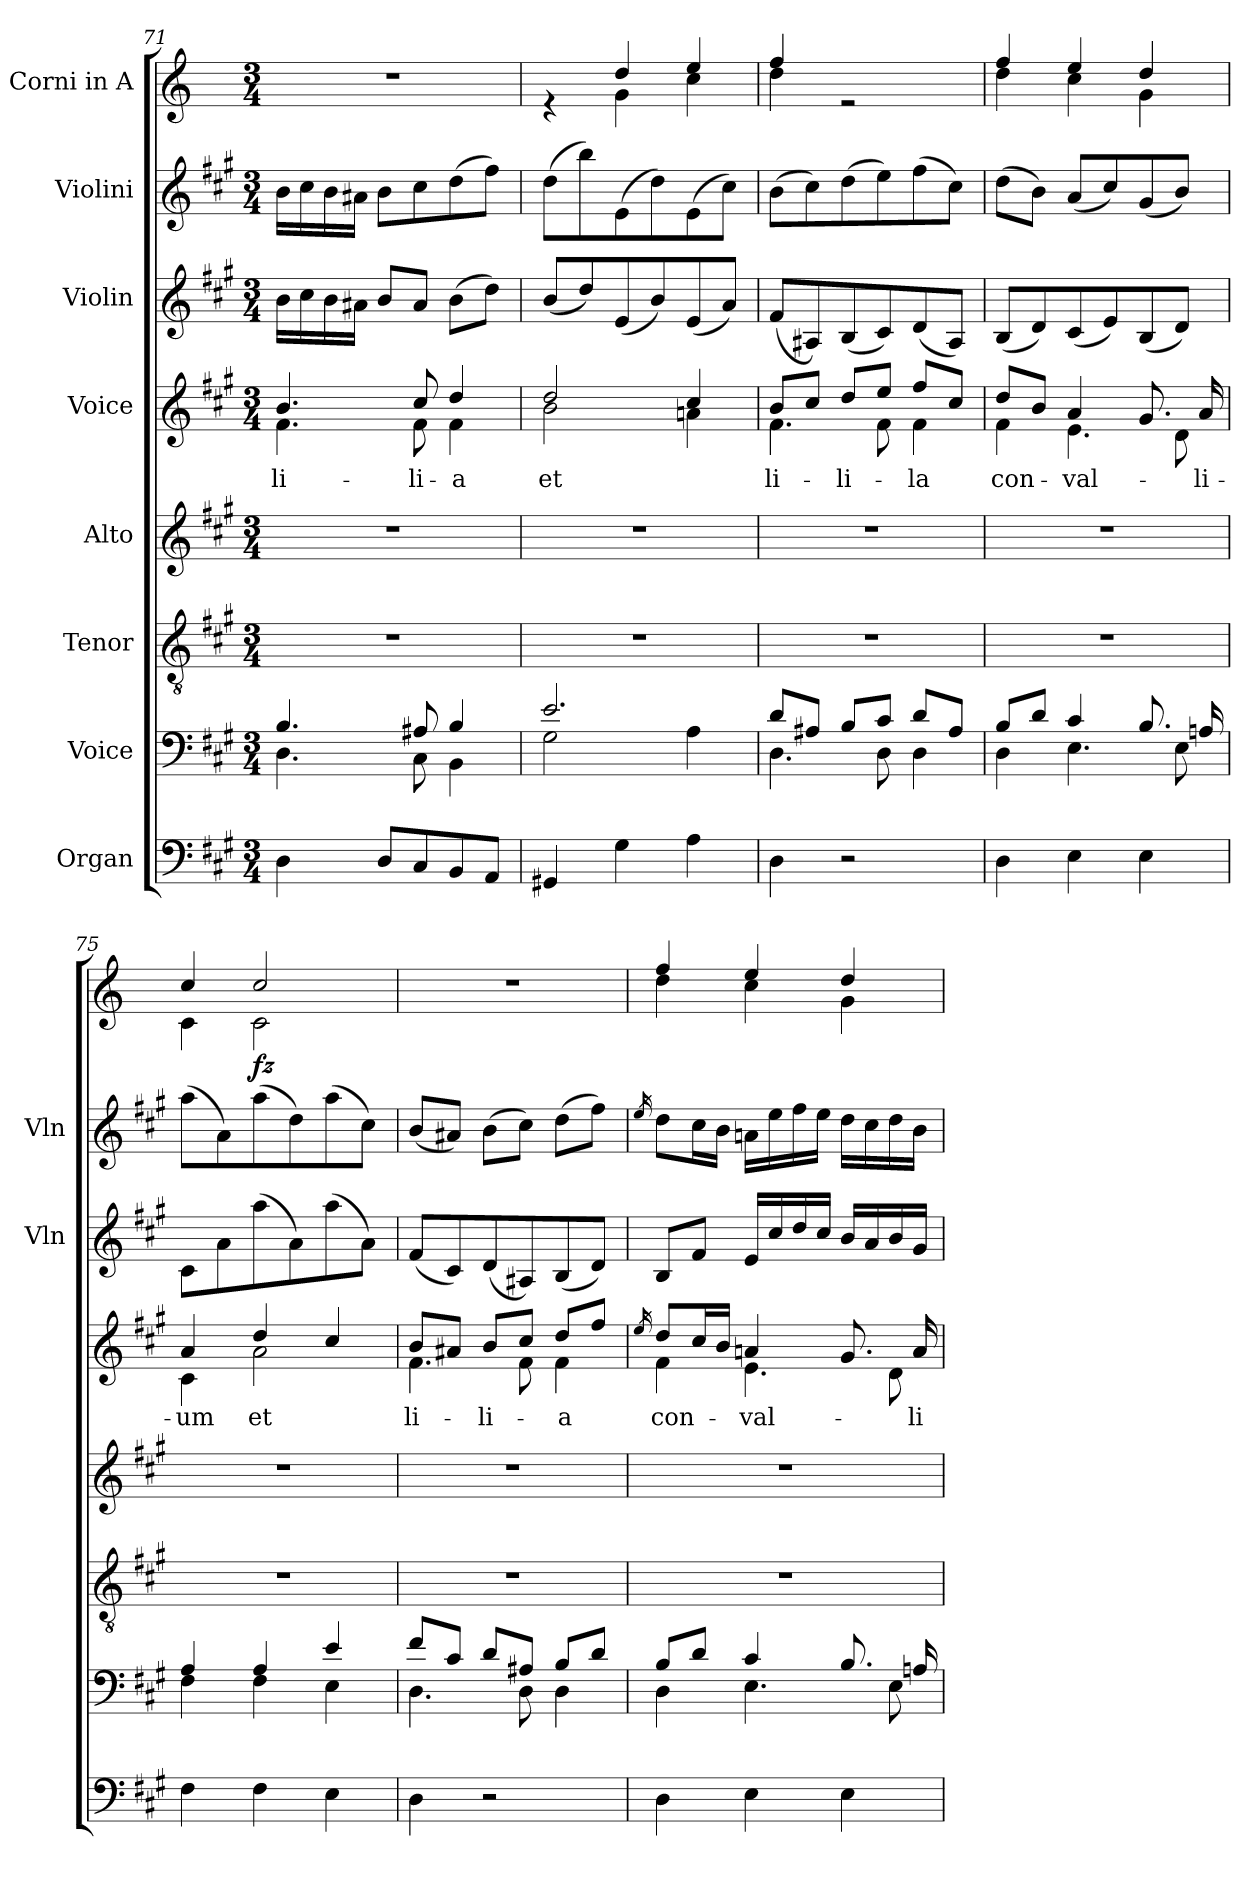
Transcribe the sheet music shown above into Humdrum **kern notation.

**kern	**kern	**kern	**kern	**kern	**text	**kern	**kern	**kern	**dynam
*part8	*part7	*part6	*part5	*part4	*part4	*part3	*part2	*part1	*part1
*staff8	*staff7	*staff6	*staff5	*staff4	*staff4	*staff3	*staff2	*staff1	*staff1
*I"Organ	*I"Voice	*I"Tenor	*I"Alto	*I"Voice	*	*I"Violin	*I"Violini	*I"Corni in A	*
*	*	*	*	*	*	*I'Vln	*I'Vln	*	*
*clefF4	*clefF4	*clefGv2	*clefG2	*clefG2	*	*clefG2	*clefG2	*clefG2	*
*	*	*	*	*	*	*	*	*ITrd2c3	*
*k[f#c#g#]	*k[f#c#g#]	*k[f#c#g#]	*k[f#c#g#]	*k[f#c#g#]	*	*k[f#c#g#]	*k[f#c#g#]	*k[f#c#g#]	*
*M3/4	*M3/4	*M3/4	*M3/4	*M3/4	*	*M3/4	*M3/4	*M3/4	*
=71	=71	=71	=71	=71	=71	=71	=71	=71	=71
*	*^	*	*	*	*	*	*	*	*
!	!	!	!	!	!	!LO:LY:b	!	!	!	!
*	*	*	*	*	*^	*	*	*	*	*
4D\	4.B/	4.D\	2.r	2.r	4.b/	4.f#\	li-	16b\LL	16b\LL	2.r	.
.	.	.	.	.	.	.	.	16cc#\	16cc#\	.	.
.	.	.	.	.	.	.	.	16b\	16b\	.	.
.	.	.	.	.	.	.	.	16a#X\JJ	16a#X\JJ	.	.
8D/L	.	.	.	.	.	.	.	8b/L	8b\L	.	.
!	!	!	!	!	!	!	!LO:LY:b	!	!	!	!
8C#/	8A#X/	8C#\	.	.	8cc#/	8f#\	-li-	8a#/J	8cc#\	.	.
!	!	!	!	!	!	!	!LO:LY:b	!	!	!	!
8BB/	4B/	4BB\	.	.	4dd/	4f#\	-a	(8b\L	(8dd\	.	.
8AA/J	.	.	.	.	.	.	.	8dd\J)	8ff#\J)	.	.
=72	=72	=72	=72	=72	=72	=72	=72	=72	=72	=72	=72
!	!	!	!	!	!	!	!LO:LY:b	!	!	!	!
*	*	*	*	*	*	*	*	*	*	*^	*
4GG#X/	2.e/	2G#\	2.r	2.r	2dd/	2b\	et	(8b/L	(8dd\L	4re	4ryy	.
.	.	.	.	.	.	.	.	8dd/)	8bb\)	.	.	.
4G#\	.	.	.	.	.	.	.	(8e/	(8e\	4b/	4e\	.
.	.	.	.	.	.	.	.	8b/)	8dd\)	.	.	.
4A\	.	4A\	.	.	4cc#/	4an\	.	(8e/	(8e\	4cc#/	4a\	.
.	.	.	.	.	.	.	.	8a/J)	8cc#\J)	.	.	.
=73	=73	=73	=73	=73	=73	=73	=73	=73	=73	=73	=73	=73
!	!	!	!	!	!	!	!LO:LY:b	!	!	!	!	!
4D\	8d/L	4.D\	2.r	2.r	8b/L	4.f#\	li-	(8f#/L	(8b\L	4dd/	4b\	.
.	8A#X/J	.	.	.	8cc#/J	.	.	8A#X/)	8cc#\)	.	.	.
!	!	!	!	!	!	!	!LO:LY:b	!	!	!	!	!
2r	8B/L	.	.	.	8dd/L	.	-li-	(8B/	(8dd\	2re	2ryy	.
.	8c#/J	8D\	.	.	8ee/J	8f#\	.	8c#/)	8ee\)	.	.	.
!	!	!	!	!	!	!	!LO:LY:b	!	!	!	!	!
.	8d/L	4D\	.	.	8ff#/L	4f#\	-la	(8d/	(8ff#\	.	.	.
.	8A#/J	.	.	.	8cc#/J	.	.	8A#/J)	8cc#\J)	.	.	.
!!LO:LB:g=z	!!
=74	=74	=74	=74	=74	=74	=74	=74	=74	=74	=74	=74	=74
!	!	!	!	!	!	!	!LO:LY:b	!	!	!	!	!
4D\	8B/L	4D\	2.r	2.r	8dd/L	4f#\	con-	(8B/L	(8dd\L	4dd/	4b\	.
.	8d/J	.	.	.	8b/J	.	.	8d/)	8b\J)	.	.	.
!	!	!	!	!	!	!	!LO:LY:b	!	!	!	!	!
4E\	4c#/	4.E\	.	.	4a/	4.e\	-val-	(8c#/	(8a/L	4cc#/	4a\	.
.	.	.	.	.	.	.	.	8e/)	8cc#/)	.	.	.
4E\	8.B/	.	.	.	8.g#/	.	.	(8B/	(8g#/	4b/	4e\	.
.	.	8E\	.	.	.	8d\	.	8d/J)	8b/J)	.	.	.
!	!	!	!	!	!	!	!LO:LY:b	!	!	!	!	!
.	16An/	.	.	.	16a/	.	-li-	.	.	.	.	.
=75	=75	=75	=75	=75	=75	=75	=75	=75	=75	=75	=75	=75
!	!	!	!	!	!	!	!LO:LY:b	!	!	!	!	!
4F#\	4A/	4F#\	2.r	2.r	4a/	4c#\	-um	8c#\L	(8aa\L	4a/	4A\	.
.	.	.	.	.	.	.	.	8a\	8a\)	.	.	.
!	!	!	!	!	!	!	!LO:LY:b	!	!	!	!	!LO:DY:b
4F#\	4A/	4F#\	.	.	4dd/	2a\	et	(8aa\	(8aa\	2a/	2A\	fz
.	.	.	.	.	.	.	.	8a\)	8dd\)	.	.	.
4E\	4e/	4E\	.	.	4cc#/	.	.	(8aa\	(8aa\	.	.	.
.	.	.	.	.	.	.	.	8a\J)	8cc#\J)	.	.	.
*	*	*	*	*	*	*	*	*	*	*v	*v	*
=76	=76	=76	=76	=76	=76	=76	=76	=76	=76	=76	=76
!	!	!	!	!	!	!	!LO:LY:b	!	!	!	!
4D\	8f#/L	4.D\	2.r	2.r	8b/L	4.f#\	li-	(8f#/L	(8b/L	2.r	.
.	8c#/J	.	.	.	8a#X/J	.	.	8c#/)	8a#X/J)	.	.
!	!	!	!	!	!	!	!LO:LY:b	!	!	!	!
2r	8d/L	.	.	.	8b/L	.	-li-	(8d/	(8b\L	.	.
.	8A#X/J	8D\	.	.	8cc#/J	8f#\	.	8A#X/)	8cc#\J)	.	.
!	!	!	!	!	!	!	!LO:LY:b	!	!	!	!
.	8B/L	4D\	.	.	8dd/L	4f#\	-a	(8B/	(8dd\L	.	.
.	8d/J	.	.	.	8ff#/J	.	.	8d/J)	8ff#\J)	.	.
=77	=77	=77	=77	=77	=77	=77	=77	=77	=77	=77	=77
.	.	.	.	.	16qee/	.	.	.	16qee/	.	.
!	!	!	!	!	!	!	!LO:LY:b	!	!	!	!
*	*	*	*	*	*	*	*	*	*	*^	*
4D\	8B/L	4D\	2.r	2.r	8dd/L	4f#\	con-	8B/L	8dd\L	4dd/	4b\	.
.	8d/J	.	.	.	16cc#/L	.	.	8f#/J	16cc#\L	.	.	.
.	.	.	.	.	16b/JJ	.	.	.	16b\JJ	.	.	.
!	!	!	!	!	!	!	!LO:LY:b	!	!	!	!	!
4E\	4c#/	4.E\	.	.	4an/	4.e\	-val-	16e/LL	16an\LL	4cc#/	4a\	.
.	.	.	.	.	.	.	.	16cc#/	16ee\	.	.	.
.	.	.	.	.	.	.	.	16dd/	16ff#\	.	.	.
.	.	.	.	.	.	.	.	16cc#/JJ	16ee\JJ	.	.	.
4E\	8.B/	.	.	.	8.g#/	.	.	16b/LL	16dd\LL	4b/	4e\	.
.	.	.	.	.	.	.	.	16a/	16cc#\	.	.	.
.	.	8E\	.	.	.	8d\	.	16b/	16dd\	.	.	.
!	!	!	!	!	!	!	!LO:LY:b	!	!	!	!	!
.	16An/	.	.	.	16a/	.	-li-	16g#/JJ	16b\JJ	.	.	.
*	*v	*v	*	*	*v	*v	*	*	*	*v	*v	*
=	=	=	=	=	=	=	=	=	=
*-	*-	*-	*-	*-	*-	*-	*-	*-	*-
